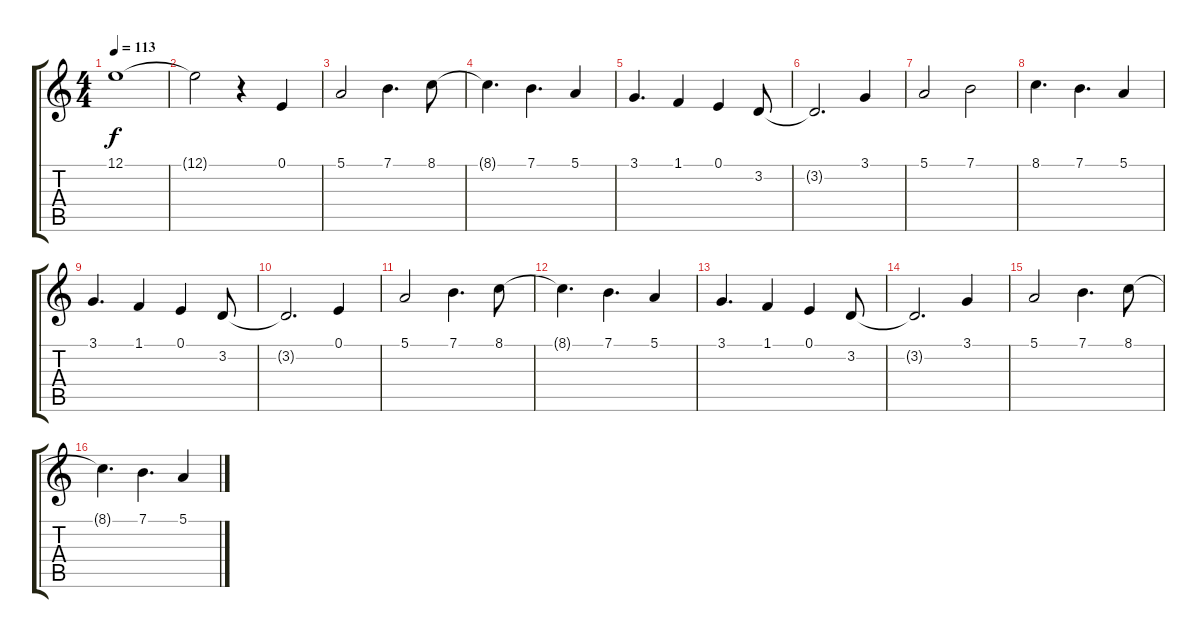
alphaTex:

\track "" {instrument tenorsax}
\staff {score tabs}
\tuning (E4 B3 G3 D3 A2 E2) {hide}
\ts (4 4)
\tempo 113
\clef g2
\ks c
12.1{t}.1{dy f} |
12.1{t}.2 r.4 0.1.4 |
5.1.2 7.1.4{d} 8.1.8 |
8.1{t}.4{d} 7.1.4{d} 5.1.4 |
3.1.4{d} 1.1.4 0.1.4 3.2.8 |
3.2{t}.2{d} 3.1.4 |
5.1.2 7.1.2 |
8.1.4{d} 7.1.4{d} 5.1.4 |
3.1.4{d} 1.1.4 0.1.4 3.2.8 |
3.2{t}.2{d} 0.1.4 |
5.1.2 7.1.4{d} 8.1.8 |
8.1{t}.4{d} 7.1.4{d} 5.1.4 |
3.1.4{d} 1.1.4 0.1.4 3.2.8 |
3.2{t}.2{d} 3.1.4 |
5.1.2 7.1.4{d} 8.1.8 |
8.1{t}.4{d} 7.1.4{d} 5.1.4
